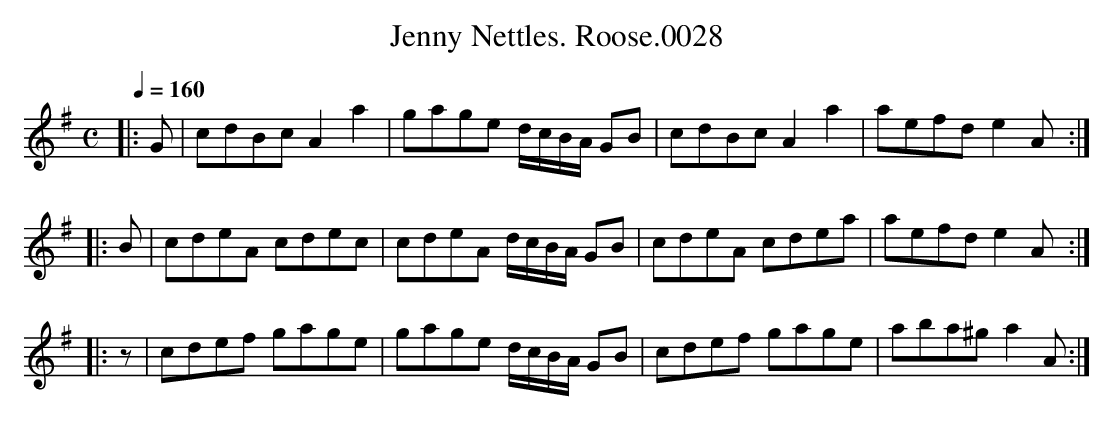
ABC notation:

X:1
T:Jenny Nettles. Roose.0028
M:C
Q:1/4=160
L:1/8
K:Ador
|: G | cdBc A2a2 | gage d/c/B/A/ GB | cdBc A2a2 | aefd e2A :|
|: B | cdeA cdec | cdeA d/c/B/A/ GB | cdeA cdea | aefd e2A :|
|: z | cdef gage | gage d/c/B/A/ GB | cdef gage | aba^g a2A :|
